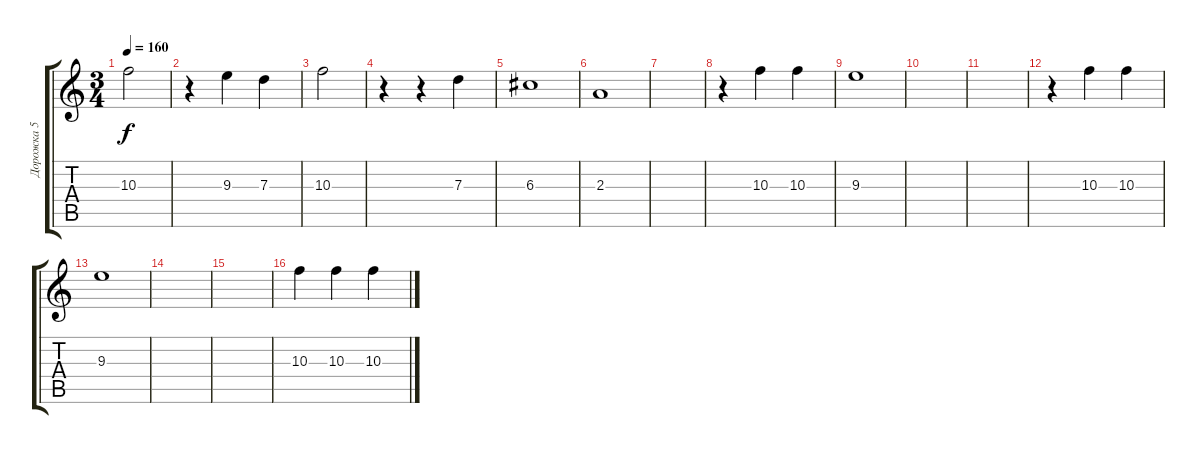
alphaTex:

\track ("Дорожка 5" "Дорожка 5") {instrument acousticguitarsteel}
\staff {score tabs}
\tuning (E4 B3 G3 D3 A2 E2) {hide}
\ts (3 4)
\tempo 160
\clef g2
\ks c
10.3.2{dy f} |
r.4 9.3.4 7.3.4 |
10.3.2 |
r.4 r.4 7.3.4 |
6.3.1 |
2.3.1 |
|
r.4 10.3.4 10.3.4 |
9.3.1 |
|
|
r.4 10.3.4 10.3.4 |
9.3.1 |
|
|
10.3.4 10.3.4 10.3.4
